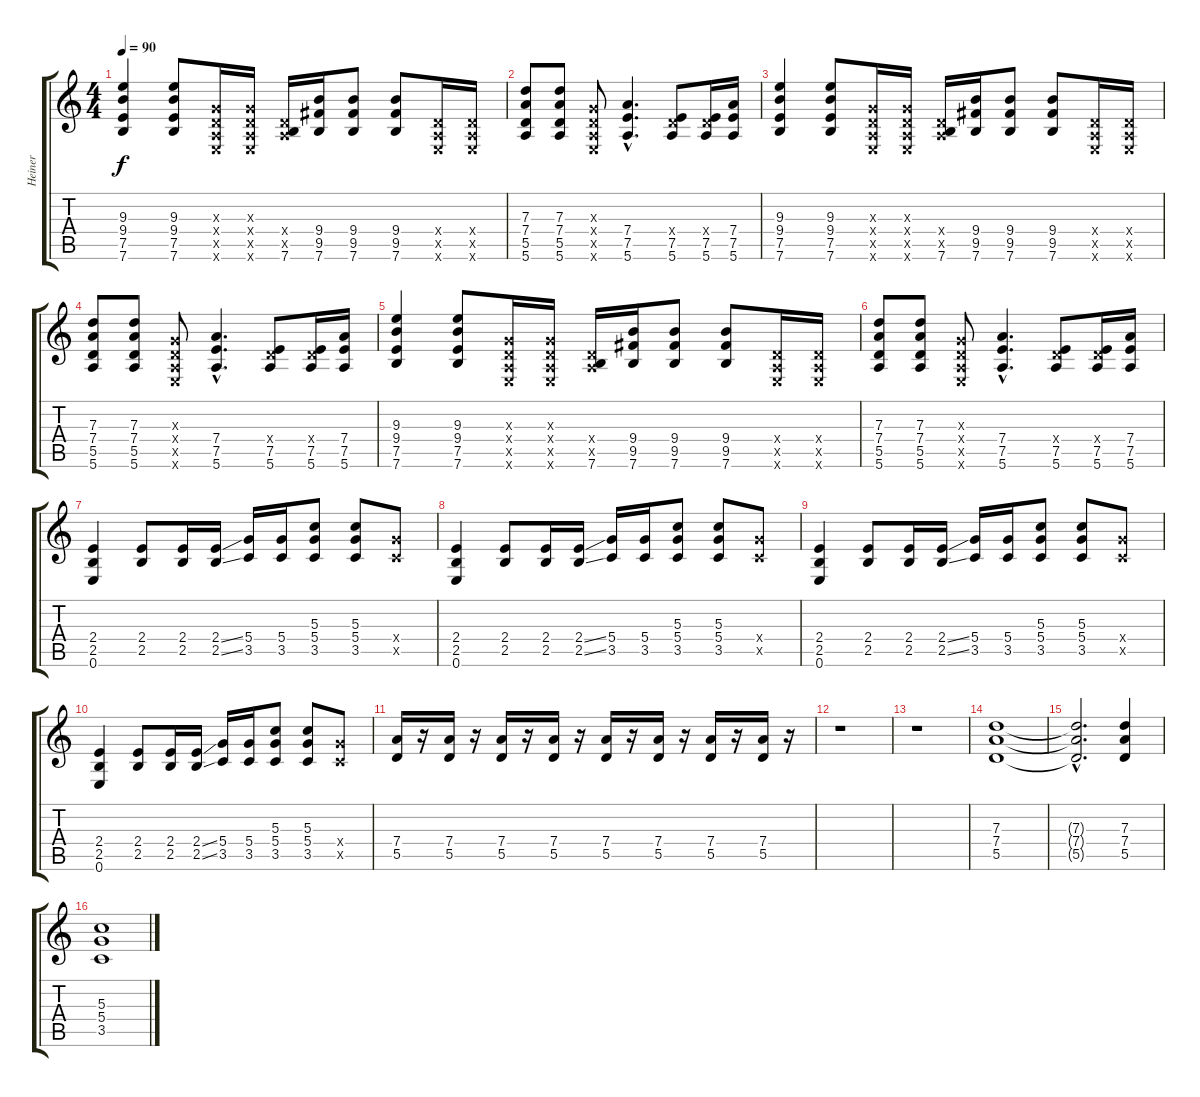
\track ("Heiner" "Heiner") {instrument overdrivenguitar}
\staff {score tabs}
\tuning (E4 B3 G3 D3 A2 E2) {hide}
\ts (4 4)
\tempo 90
\clef g2
\ks c
(9.3 9.4 7.5 7.6).4{dy f} (9.3 9.4 7.5 7.6).8 (0.3{x} 0.4{x} 0.5{x} 0.6{x}).16 (0.3{x} 0.4{x} 0.5{x} 0.6{x}).16 (0.4{x} 0.5{x} 7.6).16 (9.4 9.5 7.6).16 (9.4 9.5 7.6).8 (9.4 9.5 7.6).8 (0.4{x} 0.5{x} 0.6{x}).16 (0.4{x} 0.5{x} 0.6{x}).16 |
(7.3 7.4 5.5 5.6).8 (7.3 7.4 5.5 5.6).8 (0.3{x} 0.4{x} 0.5{x} 0.6{x}).8 (7.4{hac} 7.5{hac} 5.6{hac}).4{d} (0.4{x} 7.5 5.6).8 (0.4{x} 7.5 5.6).16 (7.4 7.5 5.6).16 |
(9.3 9.4 7.5 7.6).4 (9.3 9.4 7.5 7.6).8 (0.3{x} 0.4{x} 0.5{x} 0.6{x}).16 (0.3{x} 0.4{x} 0.5{x} 0.6{x}).16 (0.4{x} 0.5{x} 7.6).16 (9.4 9.5 7.6).16 (9.4 9.5 7.6).8 (9.4 9.5 7.6).8 (0.4{x} 0.5{x} 0.6{x}).16 (0.4{x} 0.5{x} 0.6{x}).16 |
(7.3 7.4 5.5 5.6).8 (7.3 7.4 5.5 5.6).8 (0.3{x} 0.4{x} 0.5{x} 0.6{x}).8 (7.4{hac} 7.5{hac} 5.6{hac}).4{d} (0.4{x} 7.5 5.6).8 (0.4{x} 7.5 5.6).16 (7.4 7.5 5.6).16 |
(9.3 9.4 7.5 7.6).4 (9.3 9.4 7.5 7.6).8 (0.3{x} 0.4{x} 0.5{x} 0.6{x}).16 (0.3{x} 0.4{x} 0.5{x} 0.6{x}).16 (0.4{x} 0.5{x} 7.6).16 (9.4 9.5 7.6).16 (9.4 9.5 7.6).8 (9.4 9.5 7.6).8 (0.4{x} 0.5{x} 0.6{x}).16 (0.4{x} 0.5{x} 0.6{x}).16 |
(7.3 7.4 5.5 5.6).8 (7.3 7.4 5.5 5.6).8 (0.3{x} 0.4{x} 0.5{x} 0.6{x}).8 (7.4{hac} 7.5{hac} 5.6{hac}).4{d} (0.4{x} 7.5 5.6).8 (0.4{x} 7.5 5.6).16 (7.4 7.5 5.6).16 |
(2.4 2.5 0.6).4 (2.4 2.5).8 (2.4 2.5).16 (2.4{ss} 2.5{ss}).16 (5.4 3.5).16 (5.4 3.5).16 (5.3 5.4 3.5).8 (5.3 5.4 3.5).8 (5.4{x} 3.5{x}).8 |
(2.4 2.5 0.6).4 (2.4 2.5).8 (2.4 2.5).16 (2.4{ss} 2.5{ss}).16 (5.4 3.5).16 (5.4 3.5).16 (5.3 5.4 3.5).8 (5.3 5.4 3.5).8 (5.4{x} 3.5{x}).8 |
(2.4 2.5 0.6).4 (2.4 2.5).8 (2.4 2.5).16 (2.4{ss} 2.5{ss}).16 (5.4 3.5).16 (5.4 3.5).16 (5.3 5.4 3.5).8 (5.3 5.4 3.5).8 (5.4{x} 3.5{x}).8 |
(2.4 2.5 0.6).4 (2.4 2.5).8 (2.4 2.5).16 (2.4{ss} 2.5{ss}).16 (5.4 3.5).16 (5.4 3.5).16 (5.3 5.4 3.5).8 (5.3 5.4 3.5).8 (5.4{x} 3.5{x}).8 |
(7.4 5.5).16 r.16 (7.4 5.5).16 r.16 (7.4 5.5).16 r.16 (7.4 5.5).16 r.16 (7.4 5.5).16 r.16 (7.4 5.5).16 r.16 (7.4 5.5).16 r.16 (7.4 5.5).16 r.16 |
r.1 |
r.1 |
(7.3 7.4 5.5).1 |
(7.3{hac t} 7.4{hac t} 5.5{hac t}).2{d} (7.3 7.4 5.5).4 |
(5.3 5.4 3.5).1
